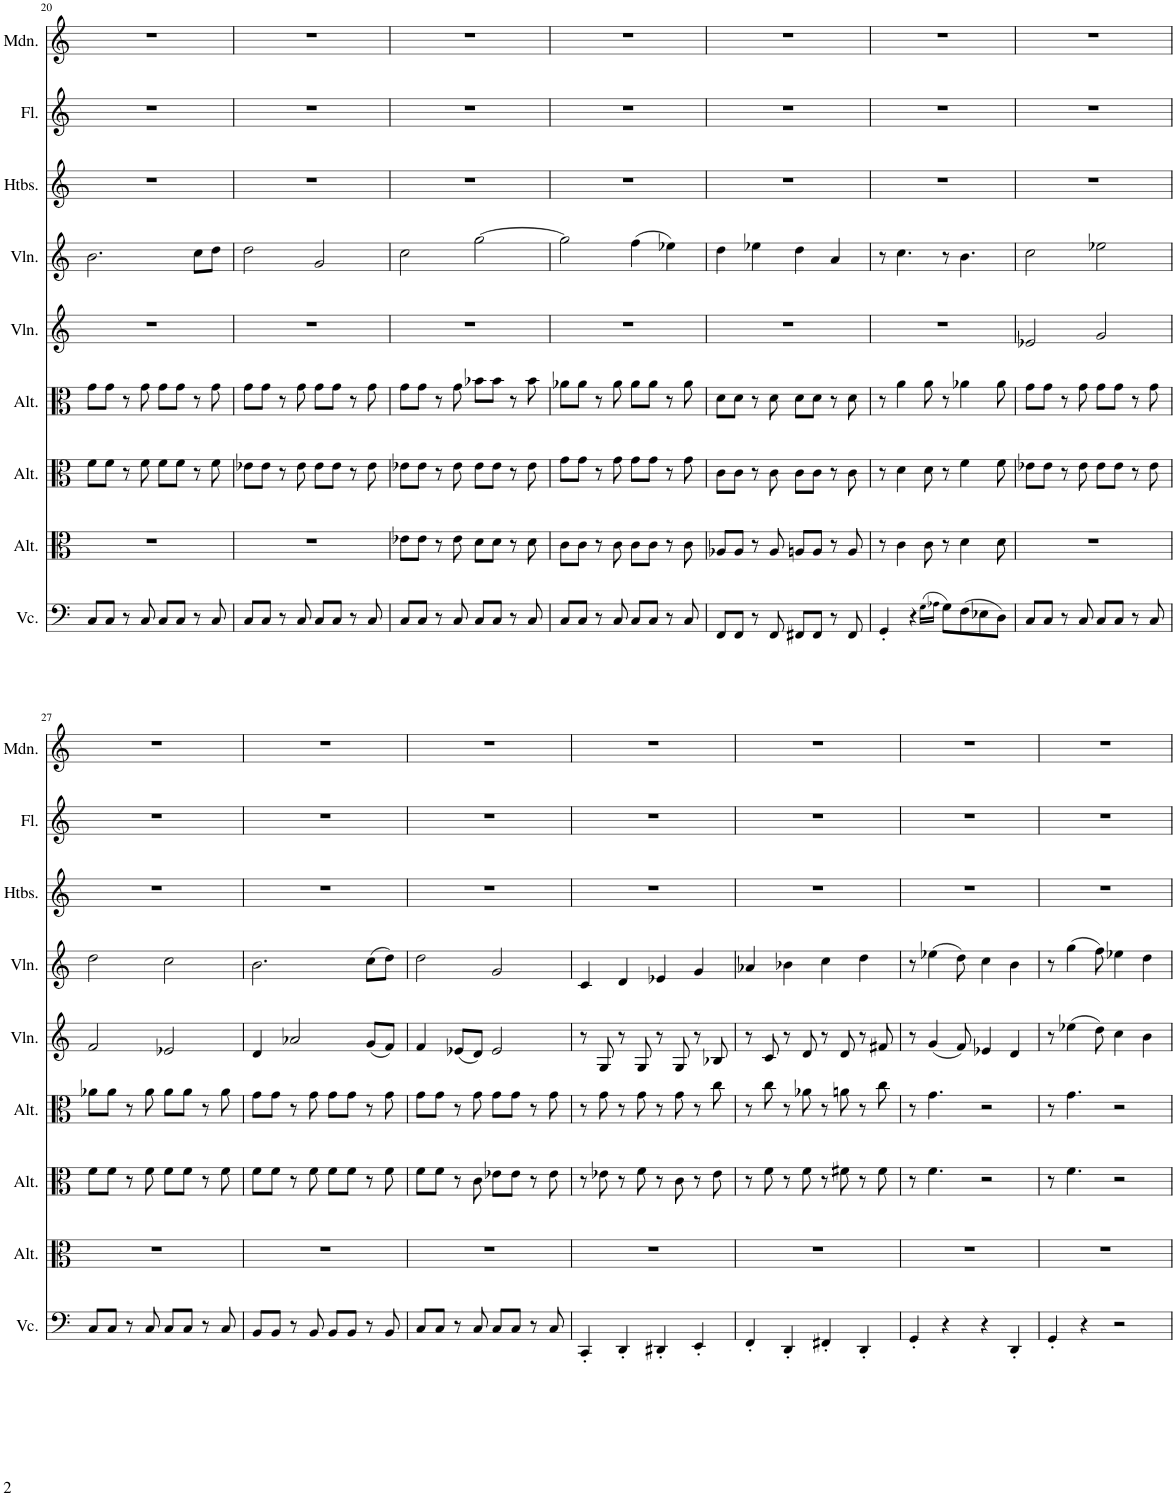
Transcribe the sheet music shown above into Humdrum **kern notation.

**kern	**kern	**kern	**kern	**kern	**kern	**kern	**kern	**kern
*part9	*part8	*part7	*part6	*part5	*part4	*part3	*part2	*part1
*staff9	*staff8	*staff7	*staff6	*staff5	*staff4	*staff3	*staff2	*staff1
*I"Violoncelle	*I"Alto	*I"Alto	*I"Alto	*I"Violon	*I"Violon	*I"Hautbois	*I"Flûte	*I"Mandoline
*I'Vc.	*I'Alt.	*I'Alt.	*I'Alt.	*I'Vln.	*I'Vln.	*I'Htbs.	*I'Fl.	*I'Mdn.
!!LO:PB:g=z
*clefF4	*clefC3	*clefC3	*clefC3	*clefG2	*clefG2	*clefG2	*clefG2	*clefG2
*k[]	*k[]	*k[]	*k[]	*k[]	*k[]	*k[]	*k[]	*k[]
*M4/4	*M4/4	*M4/4	*M4/4	*M4/4	*M4/4	*M4/4	*M4/4	*M4/4
=20	=20	=20	=20	=20	=20	=20	=20	=20
8C/L	1r	8f\L	8g\L	1r	2.b\	1r	1r	1r
8C/J	.	8f\J	8g\J	.	.	.	.	.
8r	.	8r	8r	.	.	.	.	.
8C/	.	8f\	8g\	.	.	.	.	.
8C/L	.	8f\L	8g\L	.	.	.	.	.
8C/J	.	8f\J	8g\J	.	.	.	.	.
8r	.	8r	8r	.	8cc\L	.	.	.
8C/	.	8f\	8g\	.	8dd\J	.	.	.
=21	=21	=21	=21	=21	=21	=21	=21	=21
8C/L	1r	8e-X\L	8g\L	1r	2dd\	1r	1r	1r
8C/J	.	8e-\J	8g\J	.	.	.	.	.
8r	.	8r	8r	.	.	.	.	.
8C/	.	8e-\	8g\	.	.	.	.	.
8C/L	.	8e-\L	8g\L	.	2g/	.	.	.
8C/J	.	8e-\J	8g\J	.	.	.	.	.
8r	.	8r	8r	.	.	.	.	.
8C/	.	8e-\	8g\	.	.	.	.	.
=22	=22	=22	=22	=22	=22	=22	=22	=22
8C/L	8e-X\L	8e-X\L	8g\L	1r	2cc\	1r	1r	1r
8C/J	8e-\J	8e-\J	8g\J	.	.	.	.	.
8r	8r	8r	8r	.	.	.	.	.
8C/	8e-\	8e-\	8g\	.	.	.	.	.
8C/L	8d\L	8e-\L	8b-X\L	.	[2gg\	.	.	.
8C/J	8d\J	8e-\J	8b-\J	.	.	.	.	.
8r	8r	8r	8r	.	.	.	.	.
8C/	8d\	8e-\	8b-\	.	.	.	.	.
=23	=23	=23	=23	=23	=23	=23	=23	=23
8C/L	8c\L	8g\L	8a-X\L	1r	2gg\]	1r	1r	1r
8C/J	8c\J	8g\J	8a-\J	.	.	.	.	.
8r	8r	8r	8r	.	.	.	.	.
8C/	8c\	8g\	8a-\	.	.	.	.	.
8C/L	8c\L	8g\L	8a-\L	.	(4ff\	.	.	.
8C/J	8c\J	8g\J	8a-\J	.	.	.	.	.
8r	8r	8r	8r	.	4ee-X\)	.	.	.
8C/	8c\	8g\	8a-\	.	.	.	.	.
=24	=24	=24	=24	=24	=24	=24	=24	=24
8FF/L	8A-X/L	8c\L	8d\L	1r	4dd\	1r	1r	1r
8FF/J	8A-/J	8c\J	8d\J	.	.	.	.	.
8r	8r	8r	8r	.	4ee-X\	.	.	.
8FF/	8A-/	8c\	8d\	.	.	.	.	.
8FF#X/L	8An/L	8c\L	8d\L	.	4dd\	.	.	.
8FF#/J	8A/J	8c\J	8d\J	.	.	.	.	.
8r	8r	8r	8r	.	4a/	.	.	.
8FF#/	8A/	8c\	8d\	.	.	.	.	.
=25	=25	=25	=25	=25	=25	=25	=25	=25
4GG'/	8r	8r	8r	1r	8r	1r	1r	1r
.	4c\	4d\	4a\	.	4.cc\	.	.	.
4r	.	.	.	.	.	.	.	.
.	8c\	8d\	8a\	.	.	.	.	.
(16qG\LL	.	.	.	.	.	.	.	.
16qA-X\JJ	.	.	.	.	.	.	.	.
8G\L)	8r	8r	8r	.	8r	.	.	.
(8F\	4d\	4f\	4a-X\	.	4.b\	.	.	.
8E-X\	.	.	.	.	.	.	.	.
8D\J)	8d\	8f\	8a-\	.	.	.	.	.
=26	=26	=26	=26	=26	=26	=26	=26	=26
8C/L	1r	8e-X\L	8g\L	2e-X/	2cc\	1r	1r	1r
8C/J	.	8e-\J	8g\J	.	.	.	.	.
8r	.	8r	8r	.	.	.	.	.
8C/	.	8e-\	8g\	.	.	.	.	.
8C/L	.	8e-\L	8g\L	2g/	2ee-X\	.	.	.
8C/J	.	8e-\J	8g\J	.	.	.	.	.
8r	.	8r	8r	.	.	.	.	.
8C/	.	8e-\	8g\	.	.	.	.	.
!!LO:LB:g=z
=27	=27	=27	=27	=27	=27	=27	=27	=27
8C/L	1r	8f\L	8a-X\L	2f/	2dd\	1r	1r	1r
8C/J	.	8f\J	8a-\J	.	.	.	.	.
8r	.	8r	8r	.	.	.	.	.
8C/	.	8f\	8a-\	.	.	.	.	.
8C/L	.	8f\L	8a-\L	2e-X/	2cc\	.	.	.
8C/J	.	8f\J	8a-\J	.	.	.	.	.
8r	.	8r	8r	.	.	.	.	.
8C/	.	8f\	8a-\	.	.	.	.	.
=28	=28	=28	=28	=28	=28	=28	=28	=28
8BB/L	1r	8f\L	8g\L	4d/	2.b\	1r	1r	1r
8BB/J	.	8f\J	8g\J	.	.	.	.	.
8r	.	8r	8r	2a-X/	.	.	.	.
8BB/	.	8f\	8g\	.	.	.	.	.
8BB/L	.	8f\L	8g\L	.	.	.	.	.
8BB/J	.	8f\J	8g\J	.	.	.	.	.
8r	.	8r	8r	(8g/L	(8cc\L	.	.	.
8BB/	.	8f\	8g\	8f/J)	8dd\J)	.	.	.
=29	=29	=29	=29	=29	=29	=29	=29	=29
8C/L	1r	8f\L	8g\L	4f/	2dd\	1r	1r	1r
8C/J	.	8f\J	8g\J	.	.	.	.	.
8r	.	8r	8r	(8e-X/L	.	.	.	.
8C/	.	8c\	8g\	8d/J)	.	.	.	.
8C/L	.	8e-X\L	8g\L	2e-/	2g/	.	.	.
8C/J	.	8e-\J	8g\J	.	.	.	.	.
8r	.	8r	8r	.	.	.	.	.
8C/	.	8e-\	8g\	.	.	.	.	.
=30	=30	=30	=30	=30	=30	=30	=30	=30
4CC'/	1r	8r	8r	8r	4c/	1r	1r	1r
.	.	8e-X\	8g\	8G/	.	.	.	.
4DD'/	.	8r	8r	8r	4d/	.	.	.
.	.	8f\	8g\	8G/	.	.	.	.
4DD#X'/	.	8r	8r	8r	4e-X/	.	.	.
.	.	8c\	8g\	8G/	.	.	.	.
4EE'/	.	8r	8r	8r	4g/	.	.	.
.	.	8e-\	8cc\	8B-X/	.	.	.	.
=31	=31	=31	=31	=31	=31	=31	=31	=31
4FF'/	1r	8r	8r	8r	4a-X/	1r	1r	1r
.	.	8f\	8cc\	8c/	.	.	.	.
4DD'/	.	8r	8r	8r	4b-X\	.	.	.
.	.	8f\	8a-X\	8d/	.	.	.	.
4FF#X'/	.	8r	8r	8r	4cc\	.	.	.
.	.	8f#X\	8an\	8d/	.	.	.	.
4DD'/	.	8r	8r	8r	4dd\	.	.	.
.	.	8f#\	8cc\	8f#X/	.	.	.	.
=32	=32	=32	=32	=32	=32	=32	=32	=32
4GG'/	1r	8r	8r	8r	8r	1r	1r	1r
.	.	4.f\	4.g\	(4g/	(4ee-X\	.	.	.
4r	.	.	.	.	.	.	.	.
.	.	.	.	8f/)	8dd\)	.	.	.
4r	.	2r	2r	4e-X/	4cc\	.	.	.
4DD'/	.	.	.	4d/	4b\	.	.	.
=33	=33	=33	=33	=33	=33	=33	=33	=33
4GG'/	1r	8r	8r	8r	8r	1r	1r	1r
.	.	4.f\	4.g\	(4ee-X\	(4gg\	.	.	.
4r	.	.	.	.	.	.	.	.
.	.	.	.	8dd\)	8ff\)	.	.	.
2r	.	2r	2r	4cc\	4ee-X\	.	.	.
.	.	.	.	4b\	4dd\	.	.	.
=	=	=	=	=	=	=	=	=
*-	*-	*-	*-	*-	*-	*-	*-	*-
